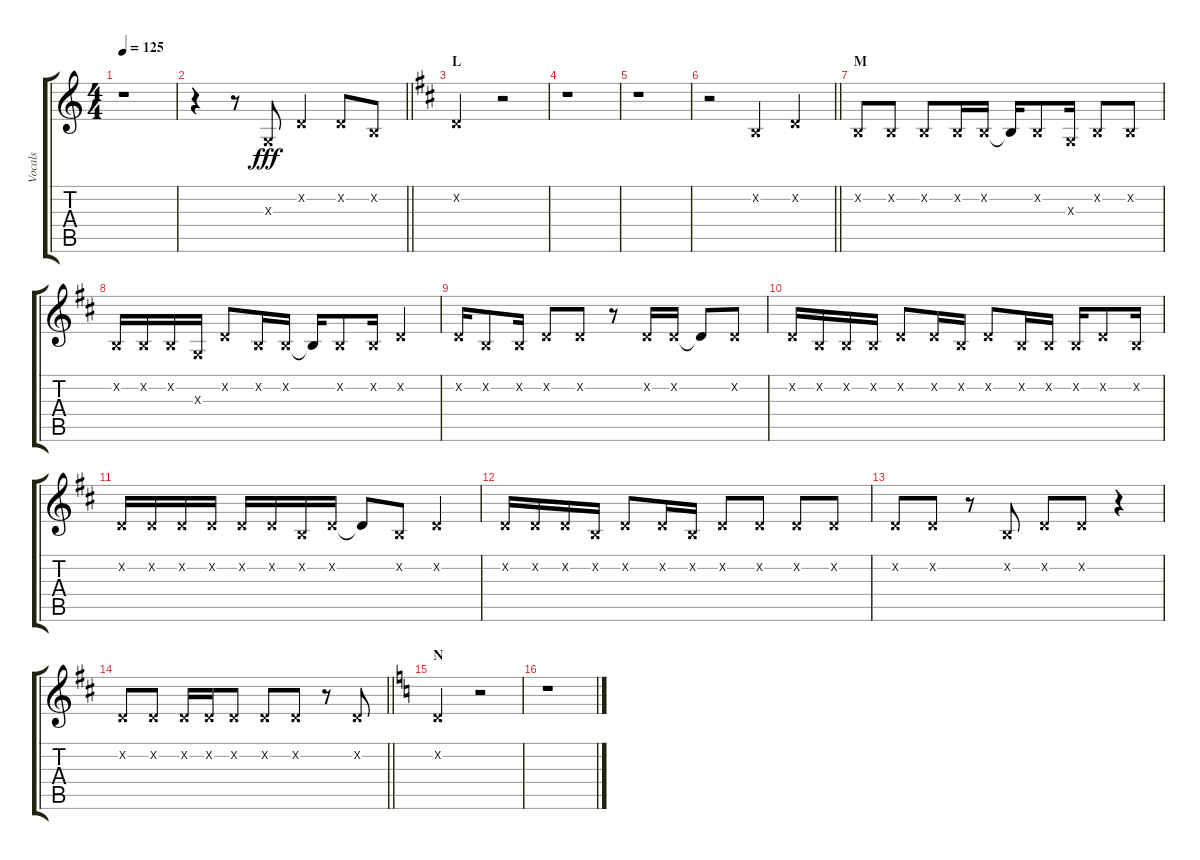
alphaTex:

\track ("Vocals" "Vocals") {instrument voiceoohs}
\staff {score tabs}
\tuning (E4 B3 G3 D3 A2 E2) {hide}
\ts (4 4)
\tempo 125
\clef g2
\ks c
r.1{dy fff} |
\barLineRight lightlight
r.4 r.8 0.3{x}.8 3.2{x}.4 3.2{x}.8 0.2{x}.8 |
\section ("" "L")
\ks d
3.2{x}.2 r.2 |
r.1 |
r.1 |
\barLineRight lightlight
r.2 0.2{x}.4 3.2{x}.4 |
\section ("" "M")
0.2{x}.8 0.2{x}.8 0.2{x}.8 0.2{x}.16 0.2{x}.16 0.2{t}.16 0.2{x}.8 0.3{x}.16 0.2{x}.8 0.2{x}.8 |
0.2{x}.16 0.2{x}.16 0.2{x}.16 0.3{x}.16 3.2{x}.8 0.2{x}.16 0.2{x}.16 0.2{t}.16 0.2{x}.8 0.2{x}.16 3.2{x}.4 |
3.2{x}.16 0.2{x}.8 0.2{x}.16 3.2{x}.8 3.2{x}.8 r.8 3.2{x}.16 3.2{x}.16 3.2{t}.8 3.2{x}.8 |
3.2{x}.16 0.2{x}.16 0.2{x}.16 0.2{x}.16 3.2{x}.8 3.2{x}.16 0.2{x}.16 3.2{x}.8 0.2{x}.16 0.2{x}.16 0.2{x}.16 3.2{x}.8 0.2{x}.16 |
3.2{x}.16 3.2{x}.16 3.2{x}.16 3.2{x}.16 3.2{x}.16 3.2{x}.16 0.2{x}.16 3.2{x}.16 3.2{t}.8 0.2{x}.8 3.2{x}.4 |
3.2{x}.16 3.2{x}.16 3.2{x}.16 0.2{x}.16 3.2{x}.8 3.2{x}.16 0.2{x}.16 3.2{x}.8 3.2{x}.8 3.2{x}.8 3.2{x}.8 |
3.2{x}.8 3.2{x}.8 r.8 0.2{x}.8 3.2{x}.8 3.2{x}.8 r.4 |
\barLineRight lightlight
3.2{x}.8 3.2{x}.8 3.2{x}.16 3.2{x}.16 3.2{x}.8 3.2{x}.8 3.2{x}.8 r.8 3.2{x}.8 |
\section ("" "N")
\ks c
3.2{x}.2 r.2 |
r.1
